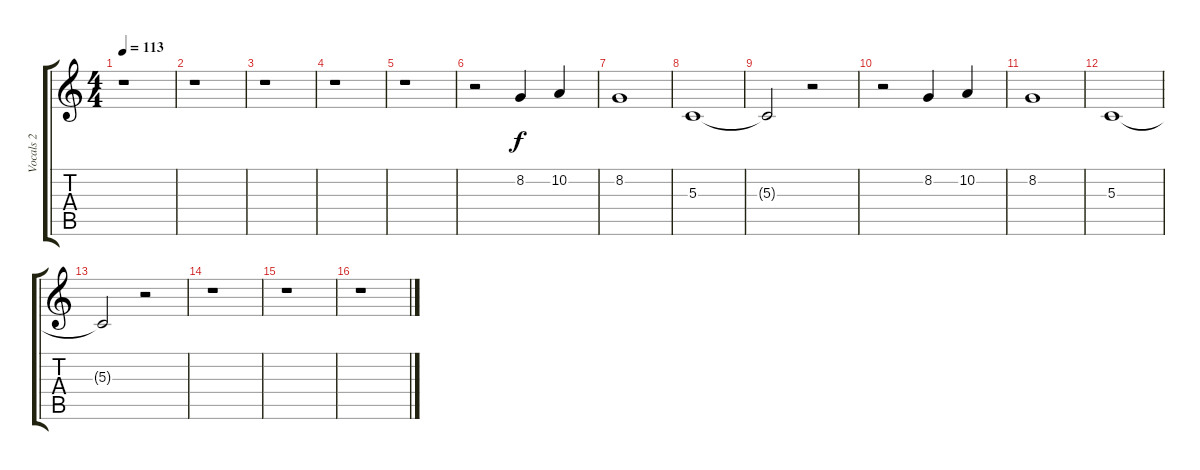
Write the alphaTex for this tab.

\track ("Vocals 2" "Vocals 2") {instrument lead2sawtooth}
\staff {score tabs}
\tuning (E4 B3 G3 D3 A2 E2) {hide}
\ts (4 4)
\tempo 113
\clef g2
\ks c
r.1{dy f} |
r.1 |
r.1 |
r.1 |
r.1 |
r.2 8.2.4 10.2.4 |
8.2.1 |
5.3.1 |
5.3{t}.2 r.2 |
r.2 8.2.4 10.2.4 |
8.2.1 |
5.3.1 |
5.3{t}.2 r.2 |
r.1 |
r.1 |
r.1
